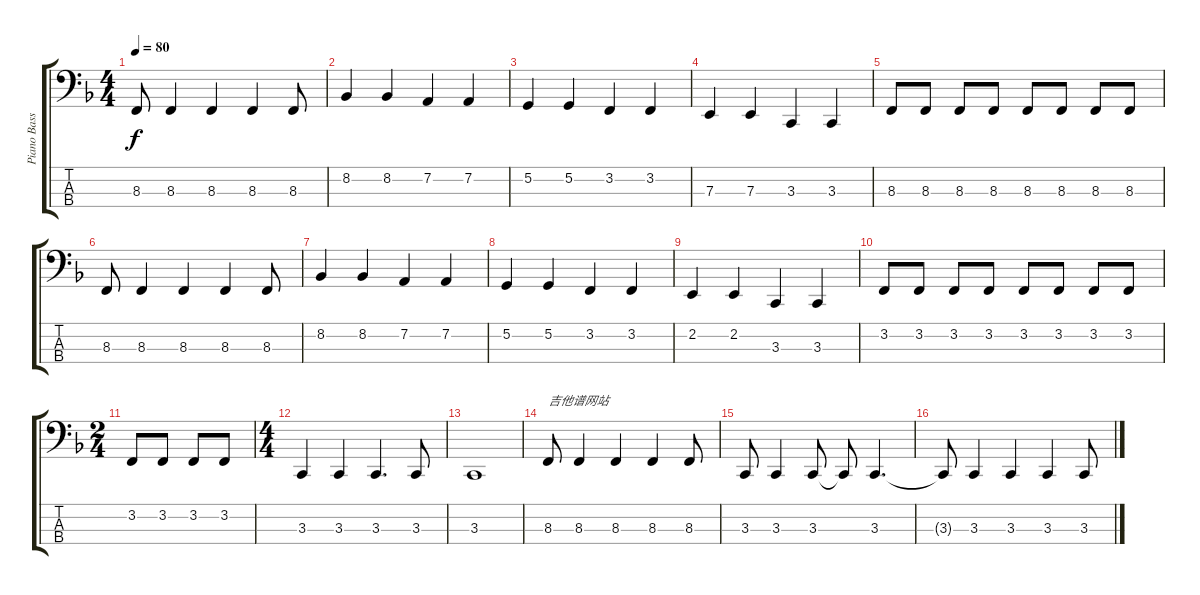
\track ("Piano Bass" "Piano Bass") {instrument brightacousticpiano}
\staff {score tabs}
\tuning (G2 D2 A1 E1) {hide}
\ts (4 4)
\tempo 80
\clef f4
\ks f
8.3.8{dy f} 8.3.4 8.3.4 8.3.4 8.3.8 |
8.2.4 8.2.4 7.2.4 7.2.4 |
5.2.4 5.2.4 3.2.4 3.2.4 |
7.3.4 7.3.4 3.3.4 3.3.4 |
8.3.8 8.3.8 8.3.8 8.3.8 8.3.8 8.3.8 8.3.8 8.3.8 |
8.3.8 8.3.4 8.3.4 8.3.4 8.3.8 |
8.2.4 8.2.4 7.2.4 7.2.4 |
5.2.4 5.2.4 3.2.4 3.2.4 |
2.2.4 2.2.4 3.3.4 3.3.4 |
3.2.8 3.2.8 3.2.8 3.2.8 3.2.8 3.2.8 3.2.8 3.2.8 |
\ts (2 4)
3.2.8 3.2.8 3.2.8 3.2.8 |
\ts (4 4)
3.3.4 3.3.4 3.3.4{d} 3.3.8 |
3.3.1 |
8.3.8{txt "吉他谱网站"} 8.3.4 8.3.4 8.3.4 8.3.8 |
3.3.8 3.3.4 3.3.8 3.3{t}.8 3.3.4{d} |
3.3{t}.8 3.3.4 3.3.4 3.3.4 3.3.8
